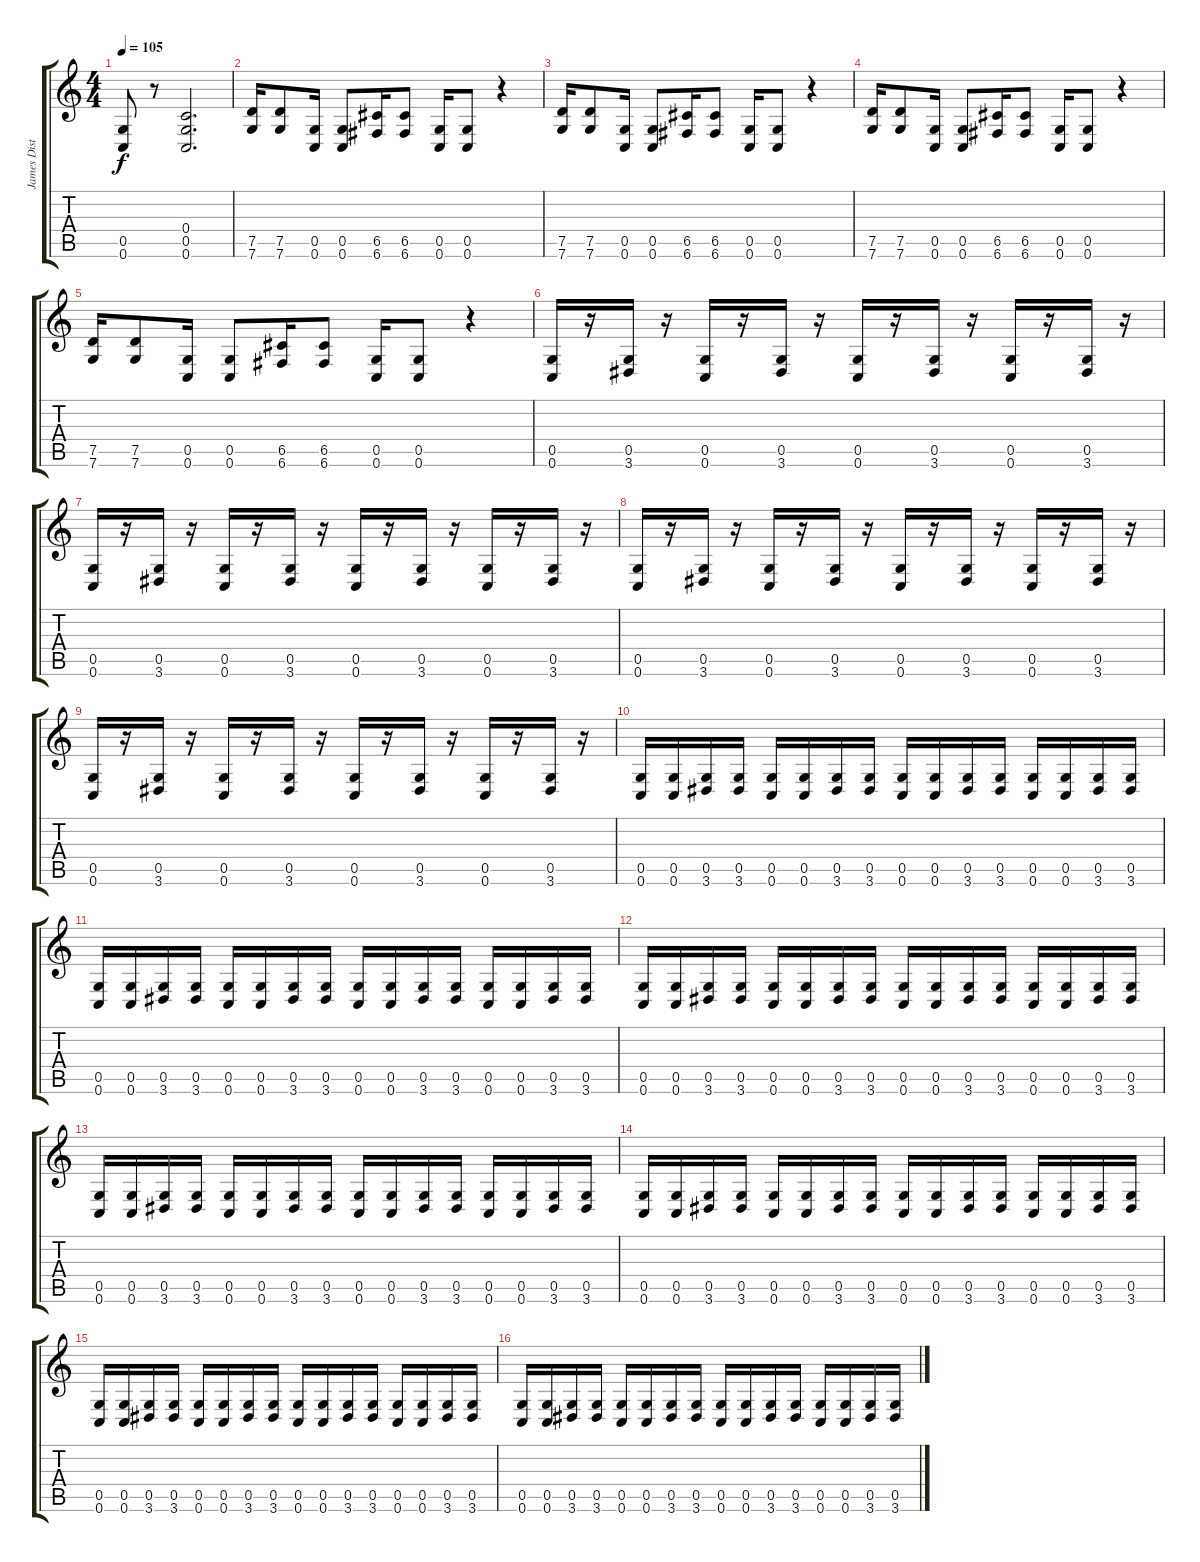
\track ("James Distortion" "James Dist") {instrument distortionguitar}
\staff {score tabs}
\tuning (D4 A3 F3 C3 G2 C2) {hide}
\ts (4 4)
\tempo 105
\clef g2
\ks c
(0.5 0.6).8{dy f} r.8 (0.4 0.5 0.6).2{d} |
(7.5 7.6).16 (7.5 7.6).8 (0.5 0.6).16 (0.5 0.6).8 (6.5 6.6).16 (6.5 6.6).8 (0.5 0.6).16 (0.5 0.6).8 r.4 |
(7.5 7.6).16 (7.5 7.6).8 (0.5 0.6).16 (0.5 0.6).8 (6.5 6.6).16 (6.5 6.6).8 (0.5 0.6).16 (0.5 0.6).8 r.4 |
(7.5 7.6).16 (7.5 7.6).8 (0.5 0.6).16 (0.5 0.6).8 (6.5 6.6).16 (6.5 6.6).8 (0.5 0.6).16 (0.5 0.6).8 r.4 |
(7.5 7.6).16 (7.5 7.6).8 (0.5 0.6).16 (0.5 0.6).8 (6.5 6.6).16 (6.5 6.6).8 (0.5 0.6).16 (0.5 0.6).8 r.4 |
(0.5 0.6).16 r.16 (0.5 3.6).16 r.16 (0.5 0.6).16 r.16 (0.5 3.6).16 r.16 (0.5 0.6).16 r.16 (0.5 3.6).16 r.16 (0.5 0.6).16 r.16 (0.5 3.6).16 r.16 |
(0.5 0.6).16 r.16 (0.5 3.6).16 r.16 (0.5 0.6).16 r.16 (0.5 3.6).16 r.16 (0.5 0.6).16 r.16 (0.5 3.6).16 r.16 (0.5 0.6).16 r.16 (0.5 3.6).16 r.16 |
(0.5 0.6).16 r.16 (0.5 3.6).16 r.16 (0.5 0.6).16 r.16 (0.5 3.6).16 r.16 (0.5 0.6).16 r.16 (0.5 3.6).16 r.16 (0.5 0.6).16 r.16 (0.5 3.6).16 r.16 |
(0.5 0.6).16 r.16 (0.5 3.6).16 r.16 (0.5 0.6).16 r.16 (0.5 3.6).16 r.16 (0.5 0.6).16 r.16 (0.5 3.6).16 r.16 (0.5 0.6).16 r.16 (0.5 3.6).16 r.16 |
(0.5 0.6).16 (0.5 0.6).16 (0.5 3.6).16 (0.5 3.6).16 (0.5 0.6).16 (0.5 0.6).16 (0.5 3.6).16 (0.5 3.6).16 (0.5 0.6).16 (0.5 0.6).16 (0.5 3.6).16 (0.5 3.6).16 (0.5 0.6).16 (0.5 0.6).16 (0.5 3.6).16 (0.5 3.6).16 |
(0.5 0.6).16 (0.5 0.6).16 (0.5 3.6).16 (0.5 3.6).16 (0.5 0.6).16 (0.5 0.6).16 (0.5 3.6).16 (0.5 3.6).16 (0.5 0.6).16 (0.5 0.6).16 (0.5 3.6).16 (0.5 3.6).16 (0.5 0.6).16 (0.5 0.6).16 (0.5 3.6).16 (0.5 3.6).16 |
(0.5 0.6).16 (0.5 0.6).16 (0.5 3.6).16 (0.5 3.6).16 (0.5 0.6).16 (0.5 0.6).16 (0.5 3.6).16 (0.5 3.6).16 (0.5 0.6).16 (0.5 0.6).16 (0.5 3.6).16 (0.5 3.6).16 (0.5 0.6).16 (0.5 0.6).16 (0.5 3.6).16 (0.5 3.6).16 |
(0.5 0.6).16 (0.5 0.6).16 (0.5 3.6).16 (0.5 3.6).16 (0.5 0.6).16 (0.5 0.6).16 (0.5 3.6).16 (0.5 3.6).16 (0.5 0.6).16 (0.5 0.6).16 (0.5 3.6).16 (0.5 3.6).16 (0.5 0.6).16 (0.5 0.6).16 (0.5 3.6).16 (0.5 3.6).16 |
(0.5 0.6).16 (0.5 0.6).16 (0.5 3.6).16 (0.5 3.6).16 (0.5 0.6).16 (0.5 0.6).16 (0.5 3.6).16 (0.5 3.6).16 (0.5 0.6).16 (0.5 0.6).16 (0.5 3.6).16 (0.5 3.6).16 (0.5 0.6).16 (0.5 0.6).16 (0.5 3.6).16 (0.5 3.6).16 |
(0.5 0.6).16 (0.5 0.6).16 (0.5 3.6).16 (0.5 3.6).16 (0.5 0.6).16 (0.5 0.6).16 (0.5 3.6).16 (0.5 3.6).16 (0.5 0.6).16 (0.5 0.6).16 (0.5 3.6).16 (0.5 3.6).16 (0.5 0.6).16 (0.5 0.6).16 (0.5 3.6).16 (0.5 3.6).16 |
(0.5 0.6).16 (0.5 0.6).16 (0.5 3.6).16 (0.5 3.6).16 (0.5 0.6).16 (0.5 0.6).16 (0.5 3.6).16 (0.5 3.6).16 (0.5 0.6).16 (0.5 0.6).16 (0.5 3.6).16 (0.5 3.6).16 (0.5 0.6).16 (0.5 0.6).16 (0.5 3.6).16 (0.5 3.6).16
